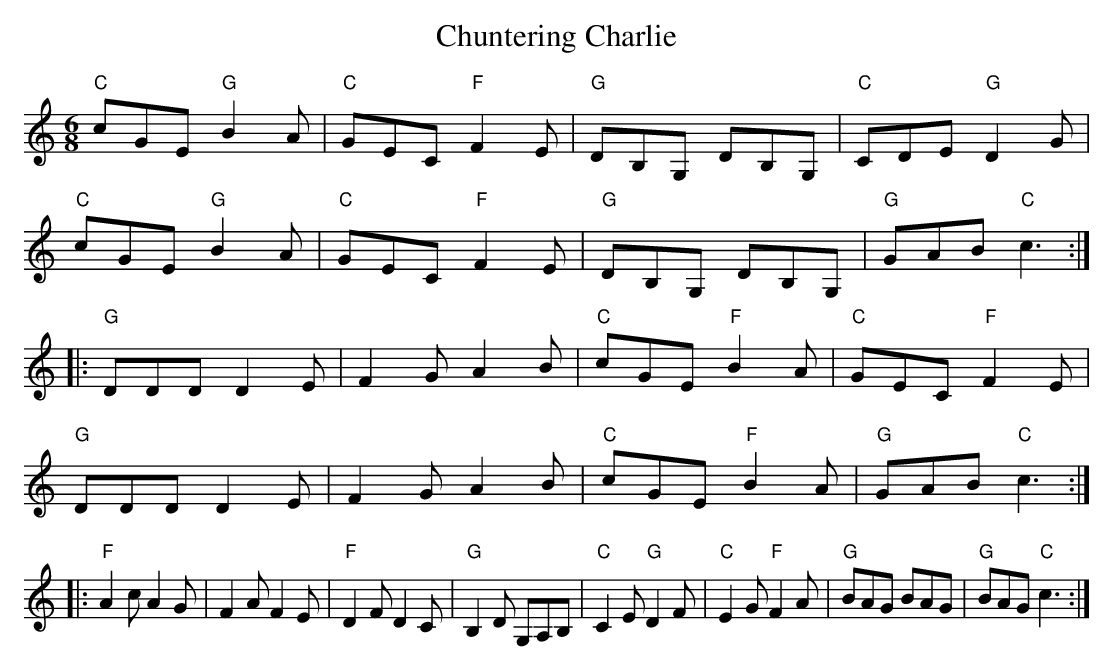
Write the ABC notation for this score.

X:1
T:Chuntering Charlie
M:6/8
K:C
"C"cGE "G"B2A|"C"GEC "F"F2E|"G"DB,G, DB,G,|"C"CDE "G"D2G|
"C"cGE "G"B2A|"C"GEC "F"F2E|"G"DB,G, DB,G,|"G"GAB "C"c3:|
|:"G"DDD D2E|F2G A2B|"C"cGE "F"B2A|"C"GEC "F"F2E|
"G"DDD D2E|F2G A2B|"C"cGE "F"B2A|"G"GAB "C"c3:|
|:"F"A2c A2G|F2A F2E|"F"D2F D2C|"G"B,2D G,A,B,|"C"C2E "G"D2F|"C"E2G "F"F2A|\
"G"BAG BAG|"G"BAG "C"c3:|
